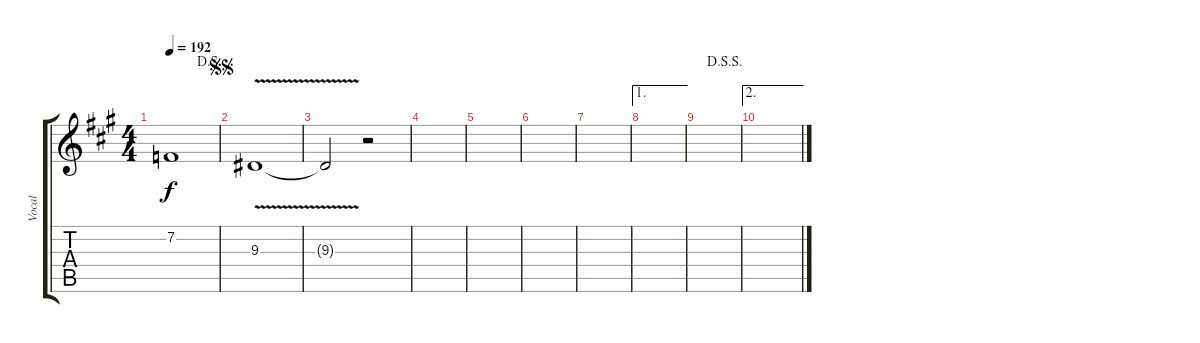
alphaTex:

\track ("Vocal" "Vocal") {instrument choiraahs}
\staff {score tabs}
\tuning (Eb4 Bb3 Gb3 Db3 Ab2 Eb2) {hide}
\ts (4 4)
\jump dalsegno
\tempo 192
\clef g2
\ks a
7.2{t}.1{dy f} |
\jump segnosegno
9.3{v}.1 |
9.3{t}.2 r.2 |
|
|
|
|
\ae 1
|
\jump dalsegnosegno
|
\ae 2
